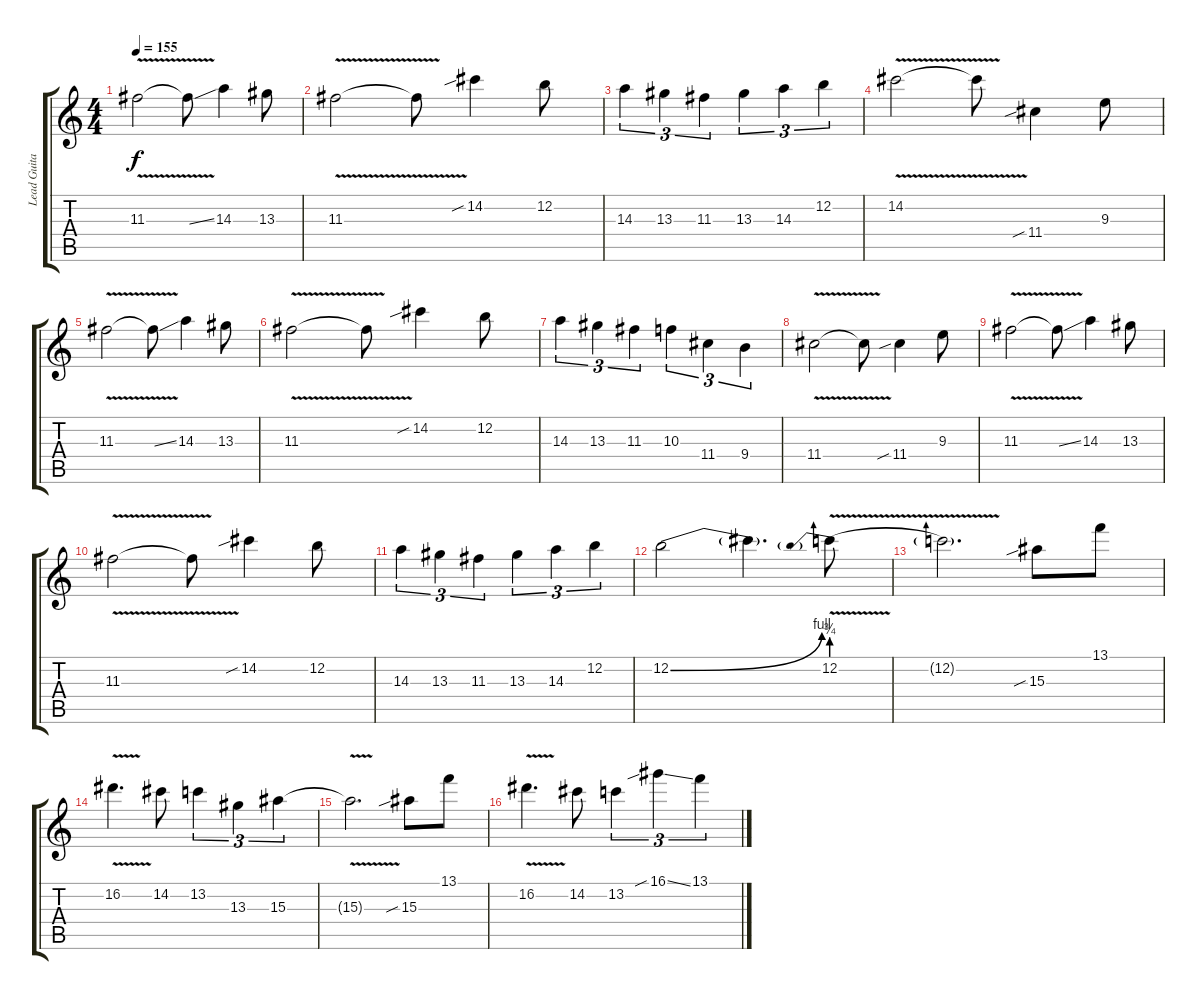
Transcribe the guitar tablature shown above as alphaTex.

\track ("Lead Guitar" "Lead Guita") {instrument distortionguitar}
\staff {score tabs}
\tuning (E4 B3 G3 D3 A2 E2) {hide}
\ts (4 4)
\tempo 155
\clef g2
\ks c
11.3{v}.2{dy f} 11.3{ss t}.8 14.3.4 13.3.8 |
11.3{v}.2 11.3{t}.8 14.2{sib}.4 12.2.8 |
14.3.4{tu (3 2)} 13.3.4{tu (3 2)} 11.3.4{tu (3 2)} 13.3.4{tu (3 2)} 14.3.4{tu (3 2)} 12.2.4{tu (3 2)} |
14.2{v}.2 14.2{t}.8 11.4{sib}.4 9.3.8 |
11.3{v}.2 11.3{ss t}.8 14.3.4 13.3.8 |
11.3{v}.2 11.3{t}.8 14.2{sib}.4 12.2.8 |
14.3.4{tu (3 2)} 13.3.4{tu (3 2)} 11.3.4{tu (3 2)} 10.3.4{tu (3 2)} 11.4.4{tu (3 2)} 9.4.4{tu (3 2)} |
11.4{v}.2 11.4{t}.8 11.4{sib}.4 9.3.8 |
11.3{v}.2 11.3{ss t}.8 14.3.4 13.3.8 |
11.3{v}.2 11.3{t}.8 14.2{sib}.4 12.2.8 |
14.3.4{tu (3 2)} 13.3.4{tu (3 2)} 11.3.4{tu (3 2)} 13.3.4{tu (3 2)} 14.3.4{tu (3 2)} 12.2.4{tu (3 2)} |
12.2{be (bend 0 0 60 4)}.2 12.2{t}.4{d} 12.2{be (prebend 0 3 60 3) v}.8 |
12.2{t}.2{d} 15.3{sib}.8 13.1.8 |
16.2{v}.4{d} 14.2.8 13.2.4{tu (3 2)} 13.3.4{tu (3 2)} 15.3.4{tu (3 2)} |
15.3{v t}.2{d} 15.3{sib}.8 13.1.8 |
16.2{v}.4{d} 14.2.8 13.2.4{tu (3 2)} 16.1{sib ss}.4{tu (3 2)} 13.1.4{tu (3 2)}
